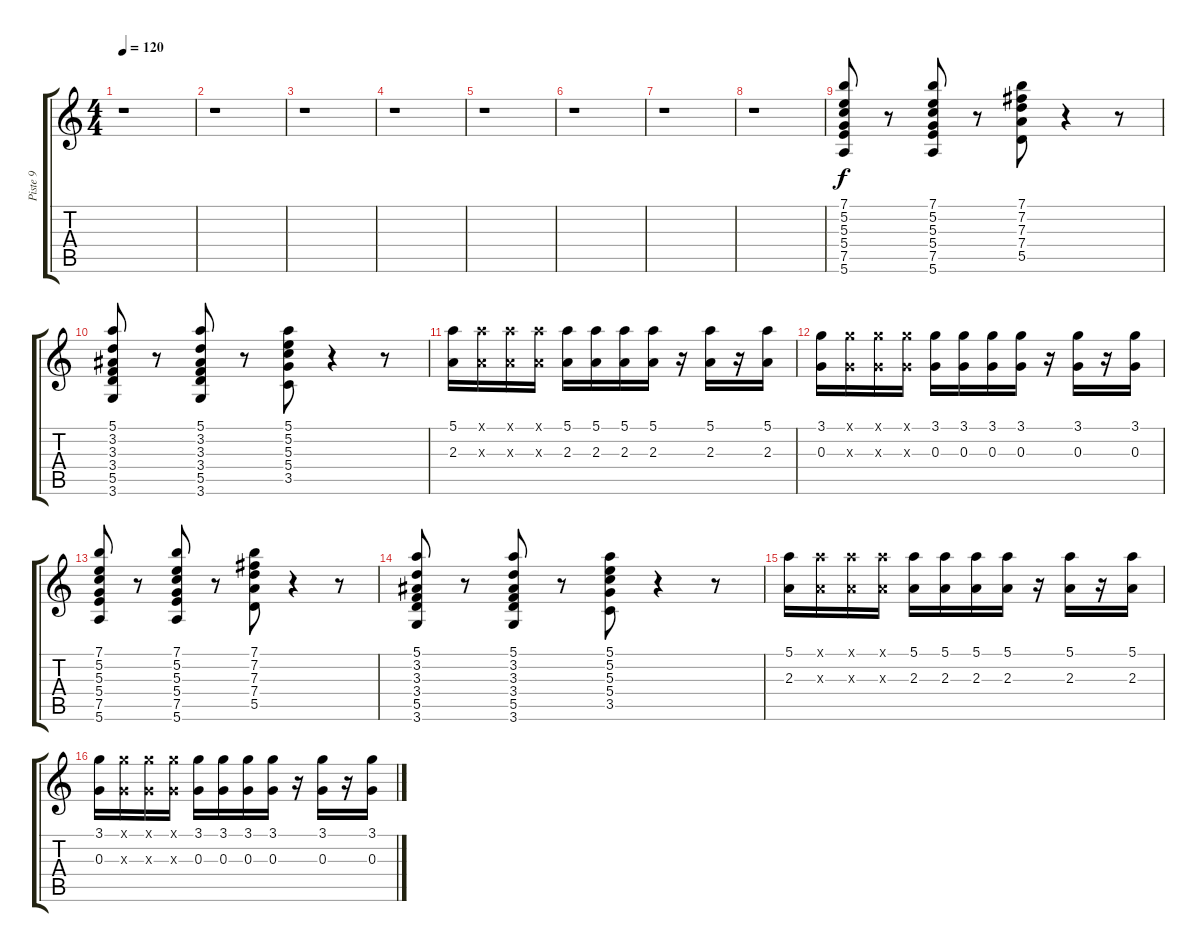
\track ("Piste 9" "Piste 9") {instrument distortionguitar}
\staff {score tabs}
\tuning (E4 B3 G3 D3 A2 E2) {hide}
\ts (4 4)
\tempo 120
\clef g2
\ks c
r.1{dy f} |
r.1 |
r.1 |
r.1 |
r.1 |
r.1 |
r.1 |
r.1 |
(7.1 5.2 5.3 5.4 7.5 5.6).8 r.8 (7.1 5.2 5.3 5.4 7.5 5.6).8 r.8 (7.1 7.2 7.3 7.4 5.5).8 r.4 r.8 |
(5.1 3.2 3.3 3.4 5.5 3.6).8 r.8 (5.1 3.2 3.3 3.4 5.5 3.6).8 r.8 (5.1 5.2 5.3 5.4 3.5).8 r.4 r.8 |
(5.1 2.3).16 (5.1{x} 2.3{x}).16 (5.1{x} 2.3{x}).16 (5.1{x} 2.3{x}).16 (5.1 2.3).16 (5.1 2.3).16 (5.1 2.3).16 (5.1 2.3).16 r.16 (5.1 2.3).16 r.16 (5.1 2.3).16 |
(3.1 0.3).16 (3.1{x} 0.3{x}).16 (3.1{x} 0.3{x}).16 (3.1{x} 0.3{x}).16 (3.1 0.3).16 (3.1 0.3).16 (3.1 0.3).16 (3.1 0.3).16 r.16 (3.1 0.3).16 r.16 (3.1 0.3).16 |
(7.1 5.2 5.3 5.4 7.5 5.6).8 r.8 (7.1 5.2 5.3 5.4 7.5 5.6).8 r.8 (7.1 7.2 7.3 7.4 5.5).8 r.4 r.8 |
(5.1 3.2 3.3 3.4 5.5 3.6).8 r.8 (5.1 3.2 3.3 3.4 5.5 3.6).8 r.8 (5.1 5.2 5.3 5.4 3.5).8 r.4 r.8 |
(5.1 2.3).16 (5.1{x} 2.3{x}).16 (5.1{x} 2.3{x}).16 (5.1{x} 2.3{x}).16 (5.1 2.3).16 (5.1 2.3).16 (5.1 2.3).16 (5.1 2.3).16 r.16 (5.1 2.3).16 r.16 (5.1 2.3).16 |
(3.1 0.3).16 (3.1{x} 0.3{x}).16 (3.1{x} 0.3{x}).16 (3.1{x} 0.3{x}).16 (3.1 0.3).16 (3.1 0.3).16 (3.1 0.3).16 (3.1 0.3).16 r.16 (3.1 0.3).16 r.16 (3.1 0.3).16
